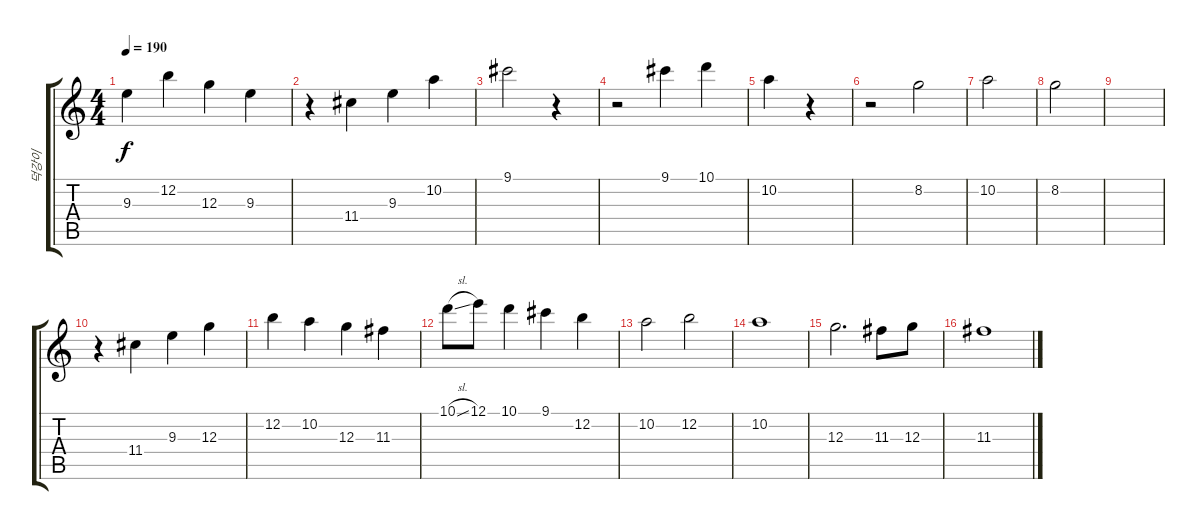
\track ("덕강이" "덕강이") {instrument acousticguitarsteel}
\staff {score tabs}
\tuning (E4 B3 G3 D3 A2 E2) {hide}
\ts (4 4)
\tempo 190
\clef g2
\ks c
9.3.4{dy f} 12.2.4 12.3.4 9.3.4 |
r.4 11.4.4 9.3.4 10.2.4 |
9.1.2 r.4 |
r.2 9.1.4 10.1.4 |
10.2.4 r.4 |
r.2 8.2.2 |
10.2.2 |
8.2.2 |
|
r.4 11.4.4 9.3.4 12.3.4 |
12.2.4 10.2.4 12.3.4 11.3.4 |
10.1{sl}.8 12.1.8 10.1.4 9.1.4 12.2.4 |
10.2.2 12.2.2 |
10.2.1 |
12.3.2{d} 11.3.8 12.3.8 |
11.3.1
